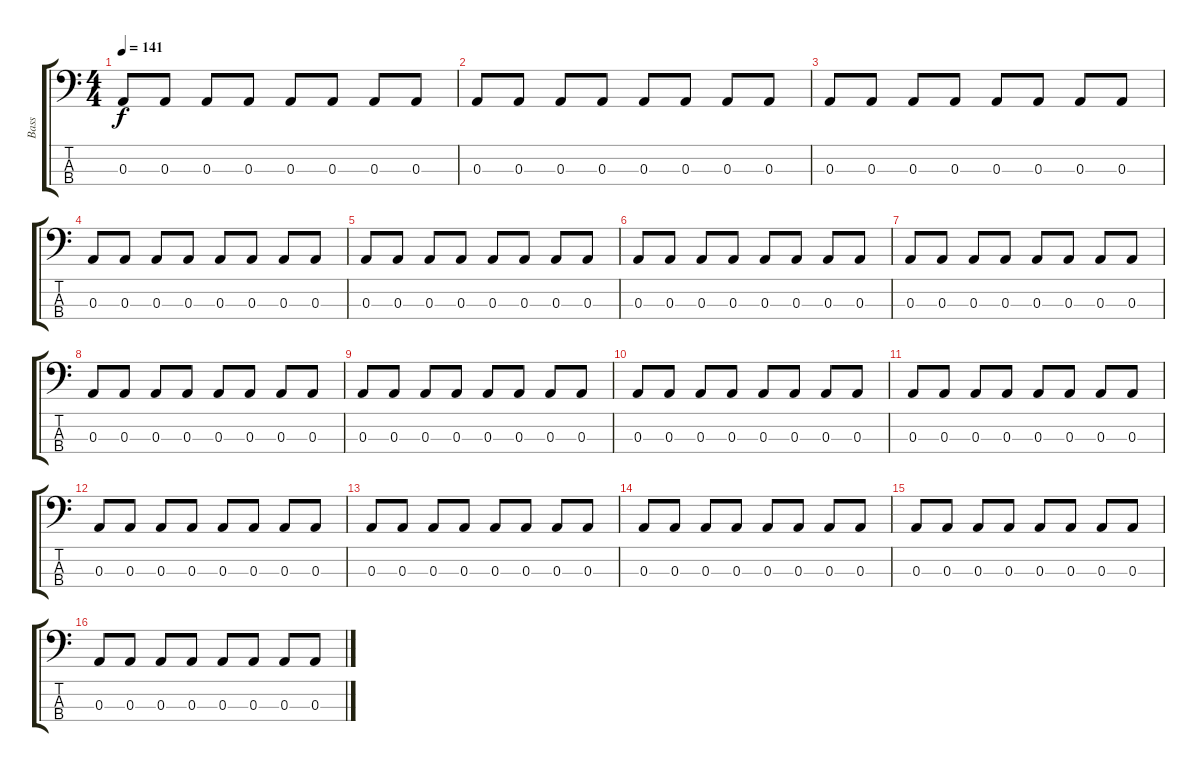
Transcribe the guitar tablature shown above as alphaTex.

\track ("Bass" "Bass") {instrument electricbassfinger}
\staff {score tabs}
\tuning (G2 D2 A1 E1) {hide}
\ts (4 4)
\tempo 141
\clef f4
\ks c
0.3.8{dy f} 0.3.8 0.3.8 0.3.8 0.3.8 0.3.8 0.3.8 0.3.8 |
0.3.8 0.3.8 0.3.8 0.3.8 0.3.8 0.3.8 0.3.8 0.3.8 |
0.3.8 0.3.8 0.3.8 0.3.8 0.3.8 0.3.8 0.3.8 0.3.8 |
0.3.8 0.3.8 0.3.8 0.3.8 0.3.8 0.3.8 0.3.8 0.3.8 |
0.3.8 0.3.8 0.3.8 0.3.8 0.3.8 0.3.8 0.3.8 0.3.8 |
0.3.8 0.3.8 0.3.8 0.3.8 0.3.8 0.3.8 0.3.8 0.3.8 |
0.3.8 0.3.8 0.3.8 0.3.8 0.3.8 0.3.8 0.3.8 0.3.8 |
0.3.8 0.3.8 0.3.8 0.3.8 0.3.8 0.3.8 0.3.8 0.3.8 |
0.3.8 0.3.8 0.3.8 0.3.8 0.3.8 0.3.8 0.3.8 0.3.8 |
0.3.8 0.3.8 0.3.8 0.3.8 0.3.8 0.3.8 0.3.8 0.3.8 |
0.3.8 0.3.8 0.3.8 0.3.8 0.3.8 0.3.8 0.3.8 0.3.8 |
0.3.8 0.3.8 0.3.8 0.3.8 0.3.8 0.3.8 0.3.8 0.3.8 |
0.3.8 0.3.8 0.3.8 0.3.8 0.3.8 0.3.8 0.3.8 0.3.8 |
0.3.8 0.3.8 0.3.8 0.3.8 0.3.8 0.3.8 0.3.8 0.3.8 |
0.3.8 0.3.8 0.3.8 0.3.8 0.3.8 0.3.8 0.3.8 0.3.8 |
0.3.8 0.3.8 0.3.8 0.3.8 0.3.8 0.3.8 0.3.8 0.3.8
